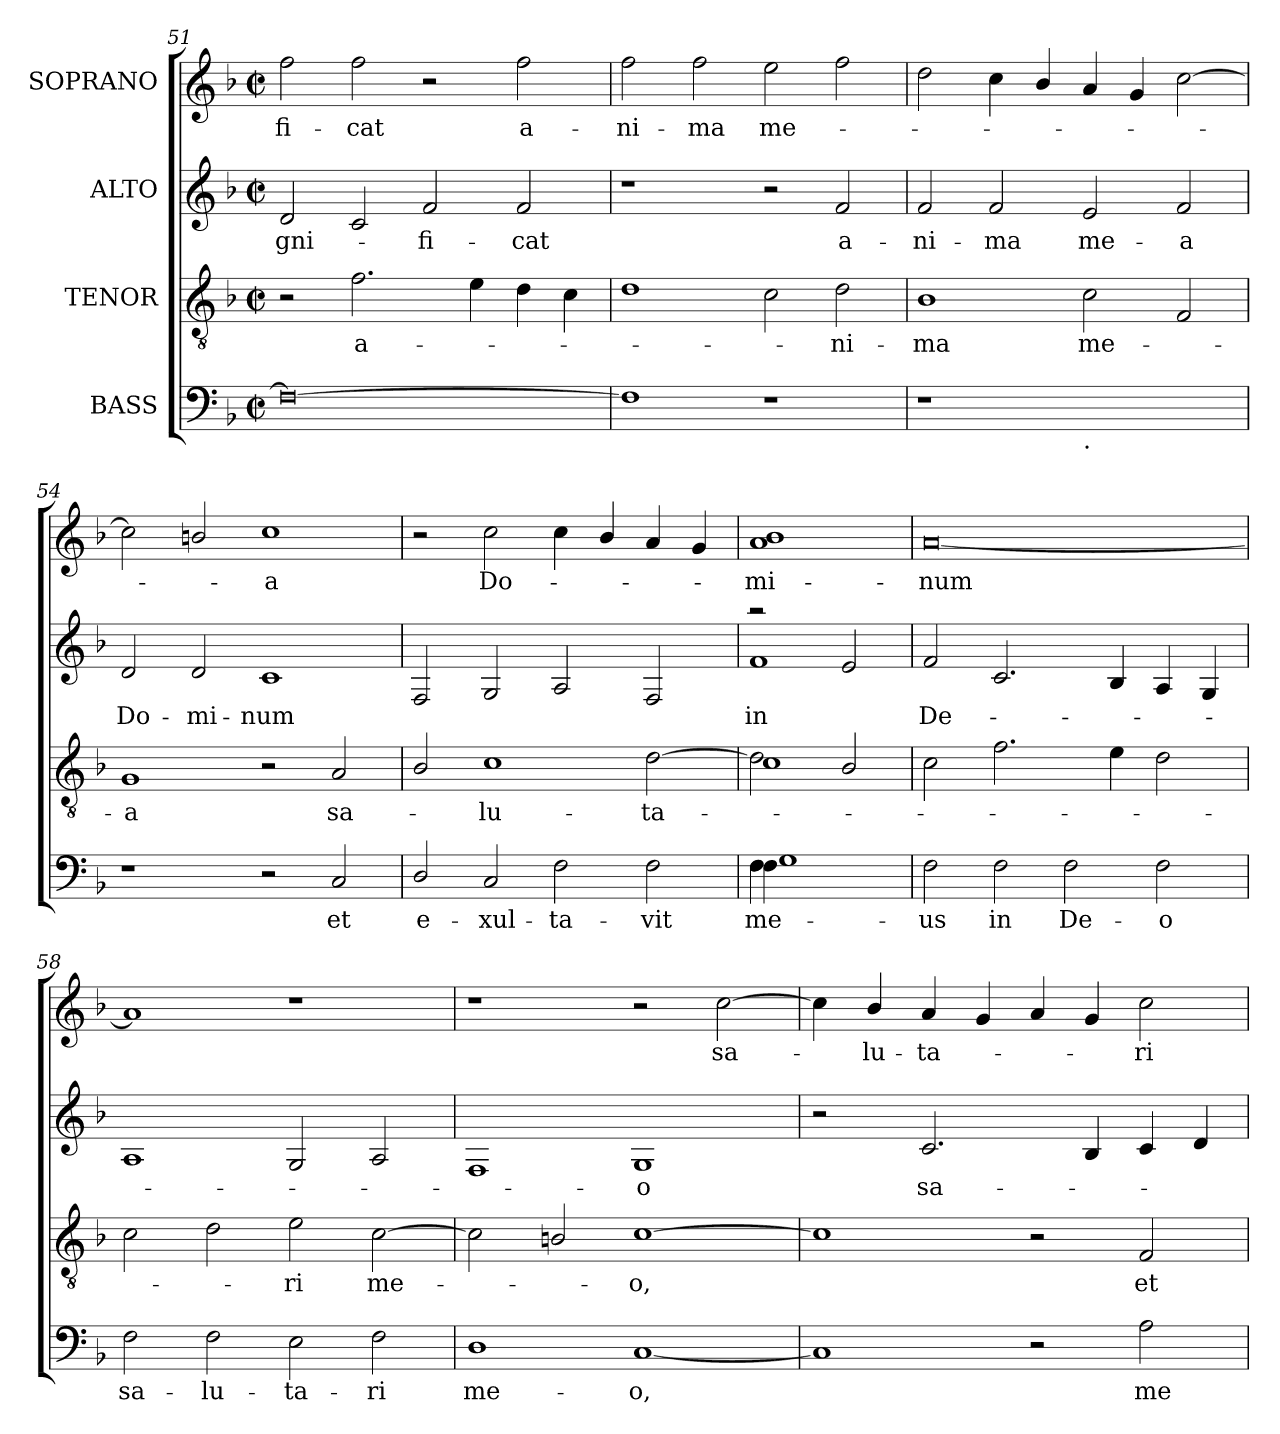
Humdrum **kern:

**kern	**text	**kern	**text	**kern	**text	**kern	**text
*part4	*part4	*part3	*part3	*part2	*part2	*part1	*part1
*staff4	*staff4	*staff3	*staff3	*staff2	*staff2	*staff1	*staff1
*I"BASS	*	*I"TENOR	*	*I"ALTO	*	*I"SOPRANO	*
!!LO:PB:g=z
*clefF4	*	*clefGv2	*	*clefG2	*	*clefG2	*
*k[b-]	*	*k[b-]	*	*k[b-]	*	*k[b-]	*
*F:	*	*F:	*	*F:	*	*F:	*
*M2/2	*	*M2/2	*	*M2/2	*	*M2/2	*
*met(c|)	*	*met(c|)	*	*met(c|)	*	*met(c|)	*
=51	=51	=51	=51	=51	=51	=51	=51
!	!	!	!	!	!LO:LY:b	!	!LO:LY:b
0F_	.	2r	.	2d/	-gni-	2ff\	-fi-
!	!	!	!LO:LY:b	!	!	!	!LO:LY:b
.	.	2.f\	a-	2c/	.	2ff\	-cat
!	!	!	!	!	!LO:LY:b	!	!
.	.	.	.	2f/	-fi-	2r	.
.	.	4e\	.	.	.	.	.
!	!	!	!	!	!LO:LY:b	!	!LO:LY:b
.	.	4d\	.	2f/	-cat	2ff\	a-
.	.	4c\	.	.	.	.	.
=52	=52	=52	=52	=52	=52	=52	=52
!	!	!	!	!	!	!	!LO:LY:b
1F]	.	1d	.	1r	.	2ff\	-ni-
!	!	!	!	!	!	!	!LO:LY:b
.	.	.	.	.	.	2ff\	-ma
!	!	!	!	!	!	!	!LO:LY:b
1r	.	2c\	.	2r	.	2ee\	me-
!	!	!	!LO:LY:b	!	!LO:LY:b	!	!
.	.	2d\	-ni-	2f/	a-	2ff\	.
=53	=53	=53	=53	=53	=53	=53	=53
!	!	!	!LO:LY:b	!	!LO:LY:b	!	!
1r	.	1B-	-ma	2f/	-ni-	2dd\	.
!	!	!	!	!	!LO:LY:b	!	!
.	.	.	.	2f/	-ma	4cc\	.
.	.	.	.	.	.	4b-/	.
!LO:TX:b:t=.	!	!	!	!	!	!	!
!	!	!	!LO:LY:b	!	!LO:LY:b	!	!
1ryy	.	2c\	me-	2e/	me-	4a/	.
.	.	.	.	.	.	4g/	.
!	!	!	!	!	!LO:LY:b	!	!
.	.	2F/	.	2f/	-a	[>2cc\	.
=54	=54	=54	=54	=54	=54	=54	=54
!	!	!	!LO:LY:b:rj	!	!LO:LY:b	!	!
1r	.	1G	-a	2d/	Do-	2cc\]	.
!	!	!	!	!	!LO:LY:b	!	!
.	.	.	.	2d/	-mi-	2b/	.
!	!	!	!	!	!LO:LY:b	!	!LO:LY:b:rj
2r	.	2r	.	1c	-num	1cc	-a
!	!LO:LY:b	!	!LO:LY:b	!	!	!	!
2C/	et	2A/	sa-	.	.	.	.
=55	=55	=55	=55	=55	=55	=55	=55
!	!LO:LY:b	!	!	!	!	!	!
2D/	e-	2B-/	.	2F/	.	2r	.
!	!LO:LY:b	!	!LO:LY:b	!	!	!	!LO:LY:b
2C/	-xul-	1c	-lu-	2G/	.	2cc\	Do-
!	!LO:LY:b	!	!	!	!	!	!
2F\	-ta-	.	.	2A/	.	4cc\	.
.	.	.	.	.	.	4b-/	.
!	!LO:LY:b	!	!LO:LY:b	!	!	!	!
2F\	-vit	[<2d\	-ta-	2F/	.	4a/	.
.	.	.	.	.	.	4g/	.
!!LO:LB:g=z
=56	=56	=56	=56	=56	=56	=56	=56
!	!LO:LY:b	!	!	!	!	!	!
*^	*	*	*	*	*	*	*
!	!	!LO:LY:b	!	!	!	!	!	!
*	*^	*	*	*	*	*	*	*
!	!	!	!LO:LY:b:rj	!	!	!	!	!	!
*	*	*^	*	*	*	*	*	*	*
!	!	!	!	!LO:LY:b	!	!	!	!LO:LY:b	!	!LO:LY:b
*	*	*	*	*	*^	*	*^	*	*	*
2F\	4F\	4F\	1G	me-	2d\]	1c	.	2raa	1f	in	1a 1b-	-mi-
.	2.ryy	2.ryy	.	.	.	.	.	.	.	.	.	.
2ryy	.	.	.	.	2B-/	.	.	2e/	.	.	.	.
*v	*v	*v	*v	*	*	*	*	*v	*v	*	*	*
*	*	*v	*v	*	*	*	*	*
=57	=57	=57	=57	=57	=57	=57	=57
!	!LO:LY:b	!	!	!	!LO:LY:b	!	!LO:LY:b
2F\	-us	2c\	.	2f/	De-	[<0a	-num
!	!LO:LY:b	!	!	!	!	!	!
2F\	in	2.f\	.	2.c/	.	.	.
!	!LO:LY:b	!	!	!	!	!	!
2F\	De-	.	.	.	.	.	.
.	.	4e\	.	4B-/	.	.	.
!	!LO:LY:b	!	!	!	!	!	!
2F\	-o	2d\	.	4A/	.	.	.
.	.	.	.	4G/	.	.	.
=58	=58	=58	=58	=58	=58	=58	=58
!	!LO:LY:b	!	!	!	!	!	!
2F\	sa-	2c\	.	1A	.	1a]	.
!	!LO:LY:b	!	!	!	!	!	!
2F\	-lu-	2d\	.	.	.	.	.
!	!LO:LY:b	!	!LO:LY:b	!	!	!	!
2E\	-ta-	2e\	-ri	2G/	.	1r	.
!	!LO:LY:b	!	!LO:LY:b	!	!	!	!
2F\	-ri	[>2c\	me-	2A/	.	.	.
=59	=59	=59	=59	=59	=59	=59	=59
!	!LO:LY:b	!	!	!	!	!	!
1D	me-	2c\]	.	1F	.	1r	.
.	.	2B/	.	.	.	.	.
!	!LO:LY:b	!	!LO:LY:b	!	!LO:LY:b:rj	!	!
[<1C	-o,	[>1c	-o,	1G	-o	2r	.
!	!	!	!	!	!	!	!LO:LY:b
.	.	.	.	.	.	[>2cc\	sa-
=60	=60	=60	=60	=60	=60	=60	=60
1C]	.	1c]	.	2r	.	4cc\]	.
!	!	!	!	!	!	!	!LO:LY:b
.	.	.	.	.	.	4b-/	-lu-
!	!	!	!	!	!LO:LY:b	!	!LO:LY:b
.	.	.	.	2.c/	sa-	4a/	-ta-
.	.	.	.	.	.	4g/	.
2r	.	2r	.	.	.	4a/	.
.	.	.	.	4B-/	.	4g/	.
!	!LO:LY:b	!	!LO:LY:b	!	!	!	!LO:LY:b
2A\	me-	2F/	et	4c/	.	2cc\	-ri
.	.	.	.	4d/	.	.	.
=	=	=	=	=	=	=	=
*-	*-	*-	*-	*-	*-	*-	*-
